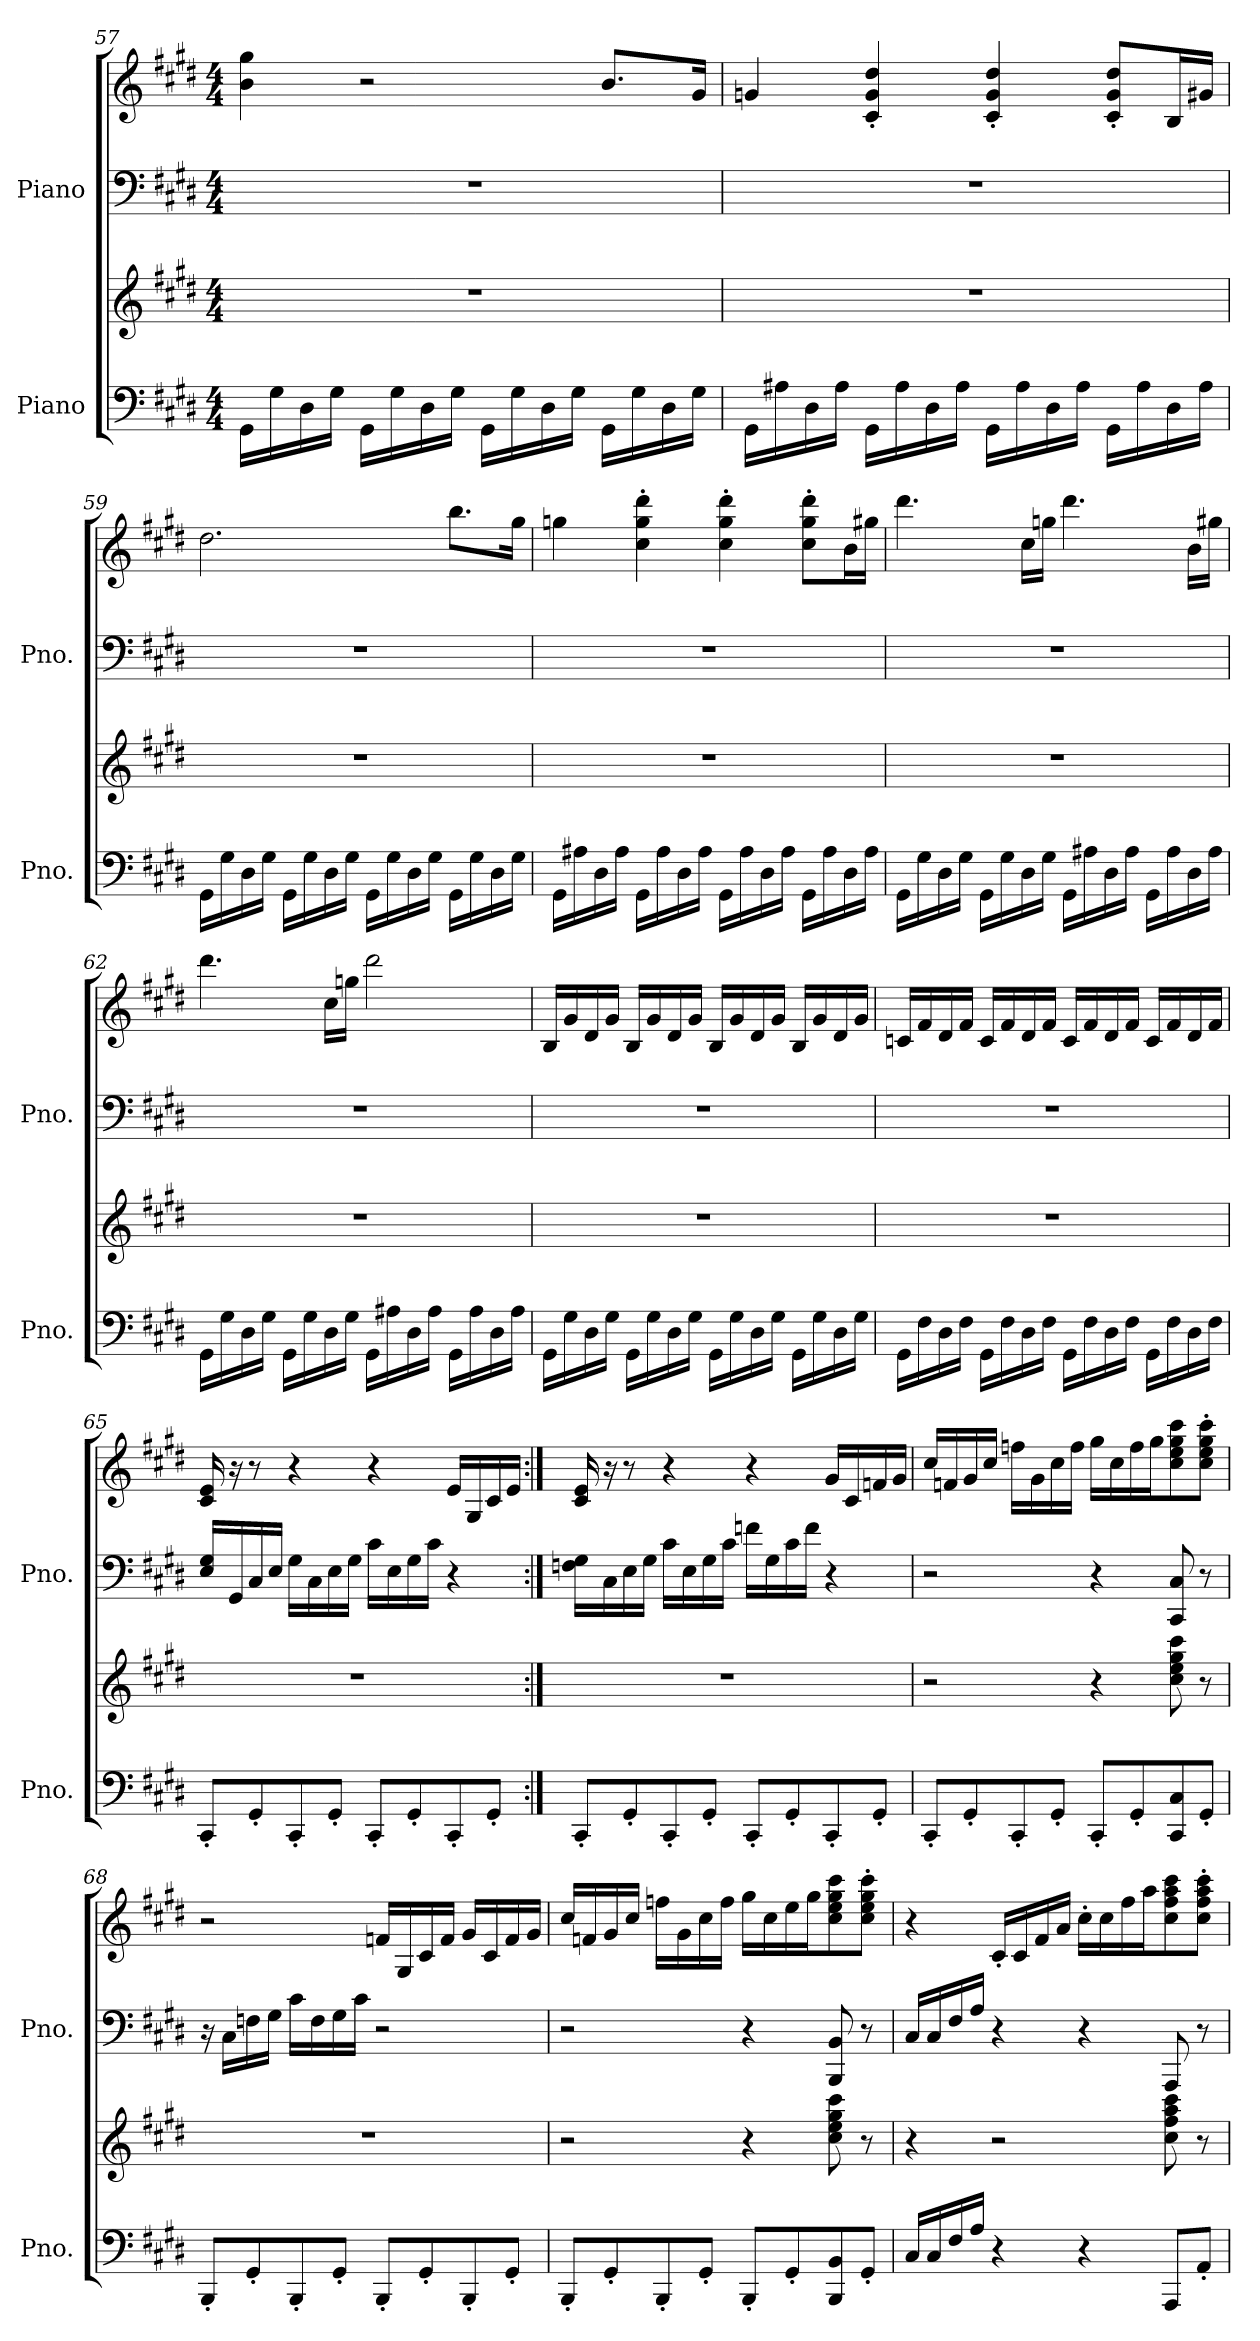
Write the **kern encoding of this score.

**kern	**kern	**kern	**kern
*part2	*part2	*part1	*part1
*staff4	*staff3	*staff2	*staff1
*I"Piano	*	*I"Piano	*
*I'Pno.	*	*I'Pno.	*
*clefF4	*clefG2	*clefF4	*clefG2
*k[f#c#g#d#]	*k[f#c#g#d#]	*k[f#c#g#d#]	*k[f#c#g#d#]
*E:	*E:	*E:	*E:
*M4/4	*M4/4	*M4/4	*M4/4
=57	=57	=57	=57
16GG#\LL	1r	1r	4b\ 4gg#\
16G#\	.	.	.
16D#\	.	.	.
16G#\JJ	.	.	.
16GG#\LL	.	.	2r
16G#\	.	.	.
16D#\	.	.	.
16G#\JJ	.	.	.
16GG#\LL	.	.	.
16G#\	.	.	.
16D#\	.	.	.
16G#\JJ	.	.	.
16GG#\LL	.	.	8.b/L
16G#\	.	.	.
16D#\	.	.	.
16G#\JJ	.	.	16g#/Jk
!!LO:LB:g=z
=58	=58	=58	=58
16GG#\LL	1r	1r	4gn/
16A#X\	.	.	.
16D#\	.	.	.
16A#\JJ	.	.	.
16GG#\LL	.	.	4c#/' 4g/' 4dd#/'
16A#\	.	.	.
16D#\	.	.	.
16A#\JJ	.	.	.
16GG#\LL	.	.	4c#/' 4g/' 4dd#/'
16A#\	.	.	.
16D#\	.	.	.
16A#\JJ	.	.	.
16GG#\LL	.	.	8c#/' 8g/' 8dd#/'L
16A#\	.	.	.
16D#\	.	.	16B/L
16A#\JJ	.	.	16g#X/JJ
=59	=59	=59	=59
16GG#\LL	1r	1r	2.dd#\
16G#\	.	.	.
16D#\	.	.	.
16G#\JJ	.	.	.
16GG#\LL	.	.	.
16G#\	.	.	.
16D#\	.	.	.
16G#\JJ	.	.	.
16GG#\LL	.	.	.
16G#\	.	.	.
16D#\	.	.	.
16G#\JJ	.	.	.
16GG#\LL	.	.	8.bb\L
16G#\	.	.	.
16D#\	.	.	.
16G#\JJ	.	.	16gg#\Jk
!!LO:PB:g=z
=60	=60	=60	=60
16GG#\LL	1r	1r	4ggn\
16A#X\	.	.	.
16D#\	.	.	.
16A#\JJ	.	.	.
16GG#\LL	.	.	4cc#\' 4gg\' 4ddd#\'
16A#\	.	.	.
16D#\	.	.	.
16A#\JJ	.	.	.
16GG#\LL	.	.	4cc#\' 4gg\' 4ddd#\'
16A#\	.	.	.
16D#\	.	.	.
16A#\JJ	.	.	.
16GG#\LL	.	.	8cc#\' 8gg\' 8ddd#\'L
16A#\	.	.	.
16D#\	.	.	16b\L
16A#\JJ	.	.	16gg#X\JJ
=61	=61	=61	=61
16GG#\LL	1r	1r	4.ddd#\
16G#\	.	.	.
16D#\	.	.	.
16G#\JJ	.	.	.
16GG#\LL	.	.	.
16G#\	.	.	.
16D#\	.	.	16cc#\LL
16G#\JJ	.	.	16ggn\JJ
16GG#\LL	.	.	4.ddd#\
16A#X\	.	.	.
16D#\	.	.	.
16A#\JJ	.	.	.
16GG#\LL	.	.	.
16A#\	.	.	.
16D#\	.	.	16b\LL
16A#\JJ	.	.	16gg#X\JJ
!!LO:LB:g=z
=62	=62	=62	=62
16GG#\LL	1r	1r	4.ddd#\
16G#\	.	.	.
16D#\	.	.	.
16G#\JJ	.	.	.
16GG#\LL	.	.	.
16G#\	.	.	.
16D#\	.	.	16cc#\LL
16G#\JJ	.	.	16ggn\JJ
16GG#\LL	.	.	2ddd#\
16A#X\	.	.	.
16D#\	.	.	.
16A#\JJ	.	.	.
16GG#\LL	.	.	.
16A#\	.	.	.
16D#\	.	.	.
16A#\JJ	.	.	.
=63	=63	=63	=63
16GG#\LL	1r	1r	16B/LL
16G#\	.	.	16g#/
16D#\	.	.	16d#/
16G#\JJ	.	.	16g#/JJ
16GG#\LL	.	.	16B/LL
16G#\	.	.	16g#/
16D#\	.	.	16d#/
16G#\JJ	.	.	16g#/JJ
16GG#\LL	.	.	16B/LL
16G#\	.	.	16g#/
16D#\	.	.	16d#/
16G#\JJ	.	.	16g#/JJ
16GG#\LL	.	.	16B/LL
16G#\	.	.	16g#/
16D#\	.	.	16d#/
16G#\JJ	.	.	16g#/JJ
!!LO:LB:g=z
=64	=64	=64	=64
16GG#\LL	1r	1r	16cn/LL
16F#\	.	.	16f#/
16D#\	.	.	16d#/
16F#\JJ	.	.	16f#/JJ
16GG#\LL	.	.	16c/LL
16F#\	.	.	16f#/
16D#\	.	.	16d#/
16F#\JJ	.	.	16f#/JJ
16GG#\LL	.	.	16c/LL
16F#\	.	.	16f#/
16D#\	.	.	16d#/
16F#\JJ	.	.	16f#/JJ
16GG#\LL	.	.	16c/LL
16F#\	.	.	16f#/
16D#\	.	.	16d#/
16F#\JJ	.	.	16f#/JJ
=65	=65	=65	=65
8CC#'/L	1r	16E/ 16G#/LL	16c#/ 16e/
.	.	16GG#/	16r
8GG#'/	.	16C#/	8r
.	.	16E/JJ	.
8CC#'/	.	16G#\LL	4r
.	.	16C#\	.
8GG#'/J	.	16E\	.
.	.	16G#\JJ	.
8CC#'/L	.	16c#\LL	4r
.	.	16E\	.
8GG#'/	.	16G#\	.
.	.	16c#\JJ	.
8CC#'/	.	4r	16e/LL
.	.	.	16G#/
8GG#'/J	.	.	16c#/
.	.	.	16e/JJ
!!LO:PB:g=z
=66:|!	=66:|!	=66:|!	=66:|!
8CC#'/L	1r	16Fn\ 16G#\LL	16c#/ 16e/
.	.	16C#\	16r
8GG#'/	.	16E\	8r
.	.	16G#\JJ	.
8CC#'/	.	16c#\LL	4r
.	.	16E\	.
8GG#'/J	.	16G#\	.
.	.	16c#\JJ	.
8CC#'/L	.	16fn\LL	4r
.	.	16G#\	.
8GG#'/	.	16c#\	.
.	.	16f\JJ	.
8CC#'/	.	4r	16g#/LL
.	.	.	16c#/
8GG#'/J	.	.	16fn/
.	.	.	16g#/JJ
=67	=67	=67	=67
8CC#'/L	2r	2r	16cc#/LL
.	.	.	16fn/
8GG#'/	.	.	16g#/
.	.	.	16cc#/JJ
8CC#'/	.	.	16ffn\LL
.	.	.	16g#\
8GG#'/J	.	.	16cc#\
.	.	.	16ff\JJ
8CC#'/L	4r	4r	16gg#\LL
.	.	.	16cc#\
8GG#'/	.	.	16ff\
.	.	.	16gg#\J
8CC#/ 8C#/	8cc#\ 8ee\ 8gg#\ 8ccc#\	8CC#/ 8C#/	8cc#\ 8ee\ 8gg#\ 8ccc#\
8GG#'/J	8r	8r	8cc#\' 8ee\' 8gg#\' 8ccc#\'J
!!LO:LB:g=z
=68	=68	=68	=68
8BBB'/L	1r	16r	2r
.	.	16C#\LL	.
8GG#'/	.	16Fn\	.
.	.	16G#\JJ	.
8BBB'/	.	16c#\LL	.
.	.	16F\	.
8GG#'/J	.	16G#\	.
.	.	16c#\JJ	.
8BBB'/L	.	2r	16fn/LL
.	.	.	16G#/
8GG#'/	.	.	16c#/
.	.	.	16f/JJ
8BBB'/	.	.	16g#/LL
.	.	.	16c#/
8GG#'/J	.	.	16f/
.	.	.	16g#/JJ
=69	=69	=69	=69
8BBB'/L	2r	2r	16cc#/LL
.	.	.	16fn/
8GG#'/	.	.	16g#/
.	.	.	16cc#/JJ
8BBB'/	.	.	16ffn\LL
.	.	.	16g#\
8GG#'/J	.	.	16cc#\
.	.	.	16ff\JJ
8BBB'/L	4r	4r	16gg#\LL
.	.	.	16cc#\
8GG#'/	.	.	16ee\
.	.	.	16gg#\J
8BBB/ 8BB/	8cc#\ 8ee\ 8gg#\ 8ccc#\	8BBB/ 8BB/	8cc#\ 8ee\ 8gg#\ 8ccc#\
8GG#'/J	8r	8r	8cc#\' 8ee\' 8gg#\' 8ccc#\'J
!!LO:LB:g=z
=70	=70	=70	=70
16C#/LL	4r	16C#/LL	4r
16C#/	.	16C#/	.
16F#/	.	16F#/	.
16A/JJ	.	16A/JJ	.
4r	2r	4r	16c#'/LL
.	.	.	16c#/
.	.	.	16f#/
.	.	.	16a/JJ
4r	.	4r	16cc#'\LL
.	.	.	16cc#\
.	.	.	16ff#\
.	.	.	16aa\J
8AAA/L	8cc#\ 8ff#\ 8aa\ 8ccc#\	8AAA/	8cc#\ 8ff#\ 8aa\ 8ccc#\
8AA'/J	8r	8r	8cc#\' 8ff#\' 8aa\' 8ccc#\'J
=	=	=	=
*-	*-	*-	*-
